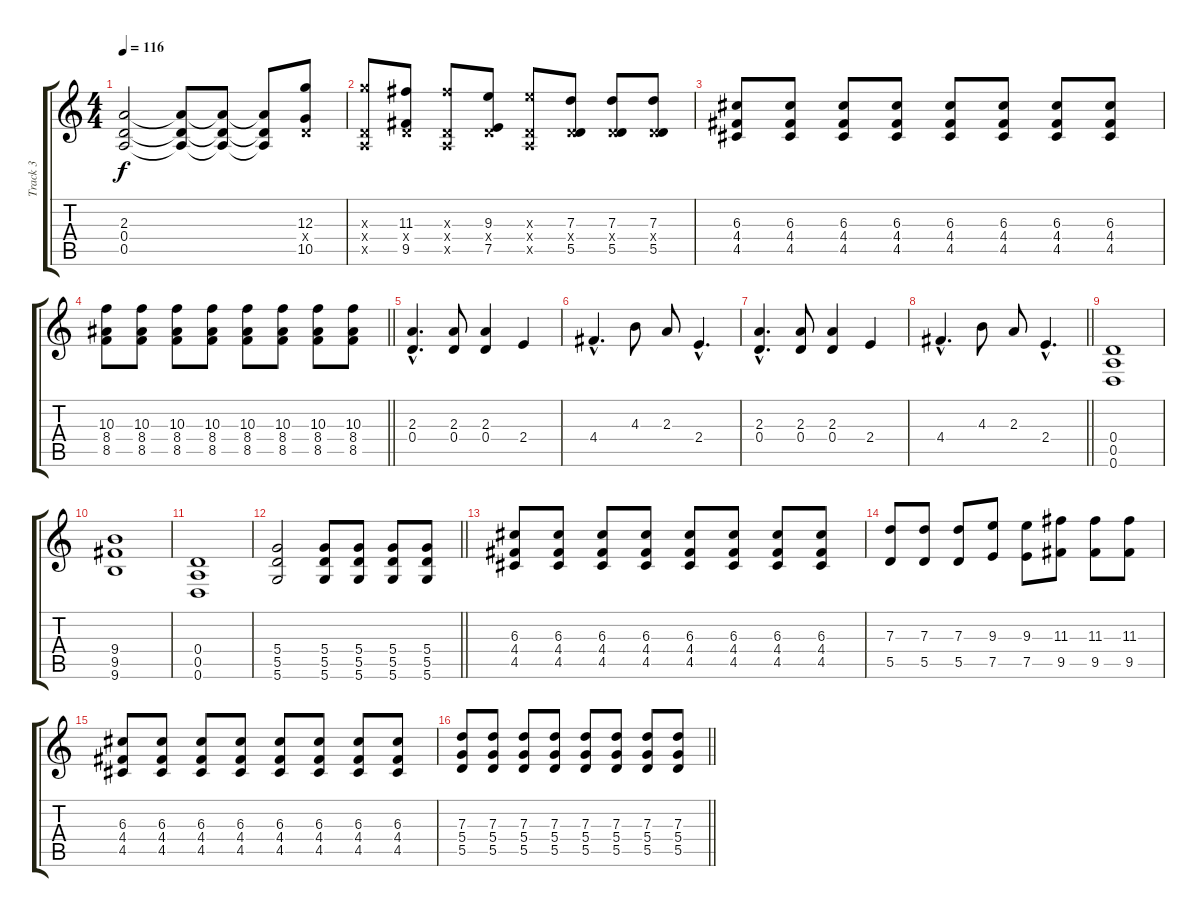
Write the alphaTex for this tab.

\track ("Track 3" "Track 3") {instrument electricguitarjazz}
\staff {score tabs}
\tuning (E4 B3 G3 D3 A2 D2) {hide}
\ts (4 4)
\tempo 116
\clef g2
\ks c
(2.3 0.4 0.5).2{dy f} (2.3{t} 0.4{t} 0.5{t}).8 (2.3{t} 0.4{t} 0.5{t}).8 (2.3{t} 0.4{t} 0.5{t}).8 (12.3 0.4{x} 10.5).8 |
(12.3{x} 0.4{x} 0.5{x}).8 (11.3 0.4{x} 9.5).8 (11.3{x} 0.4{x} 0.5{x}).8 (9.3 0.4{x} 7.5).8 (9.3{x} 0.4{x} 0.5{x}).8 (7.3 0.4{x} 5.5).8 (7.3 0.4{x} 5.5).8 (7.3 0.4{x} 5.5).8 |
(6.3 4.4 4.5).8 (6.3 4.4 4.5).8 (6.3 4.4 4.5).8 (6.3 4.4 4.5).8 (6.3 4.4 4.5).8 (6.3 4.4 4.5).8 (6.3 4.4 4.5).8 (6.3 4.4 4.5).8 |
\barLineRight lightlight
(10.3 8.4 8.5).8 (10.3 8.4 8.5).8 (10.3 8.4 8.5).8 (10.3 8.4 8.5).8 (10.3 8.4 8.5).8 (10.3 8.4 8.5).8 (10.3 8.4 8.5).8 (10.3 8.4 8.5).8 |
(2.3{hac} 0.4{hac}).4{d instrument overdrivenguitar} (2.3 0.4).8 (2.3 0.4).4 2.4.4 |
4.4{hac}.4{d} 4.3.8 2.3.8 2.4{hac}.4{d} |
(2.3{hac} 0.4{hac}).4{d} (2.3 0.4).8 (2.3 0.4).4 2.4.4 |
\barLineRight lightlight
4.4{hac}.4{d} 4.3.8 2.3.8 2.4{hac}.4{d} |
(0.4 0.5 0.6).1{instrument overdrivenguitar} |
(9.4 9.5 9.6).1 |
(0.4 0.5 0.6).1 |
\barLineRight lightlight
(5.4 5.5 5.6).2 (5.4 5.5 5.6).8 (5.4 5.5 5.6).8 (5.4 5.5 5.6).8 (5.4 5.5 5.6).8 |
(6.3 4.4 4.5).8{instrument overdrivenguitar} (6.3 4.4 4.5).8 (6.3 4.4 4.5).8 (6.3 4.4 4.5).8 (6.3 4.4 4.5).8 (6.3 4.4 4.5).8 (6.3 4.4 4.5).8 (6.3 4.4 4.5).8 |
(7.3 5.5).8 (7.3 5.5).8 (7.3 5.5).8 (9.3 7.5).8 (9.3 7.5).8 (11.3 9.5).8 (11.3 9.5).8 (11.3 9.5).8 |
(6.3 4.4 4.5).8 (6.3 4.4 4.5).8 (6.3 4.4 4.5).8 (6.3 4.4 4.5).8 (6.3 4.4 4.5).8 (6.3 4.4 4.5).8 (6.3 4.4 4.5).8 (6.3 4.4 4.5).8 |
\barLineRight lightlight
(7.3 5.4 5.5).8 (7.3 5.4 5.5).8 (7.3 5.4 5.5).8 (7.3 5.4 5.5).8 (7.3 5.4 5.5).8 (7.3 5.4 5.5).8 (7.3 5.4 5.5).8 (7.3 5.4 5.5).8
